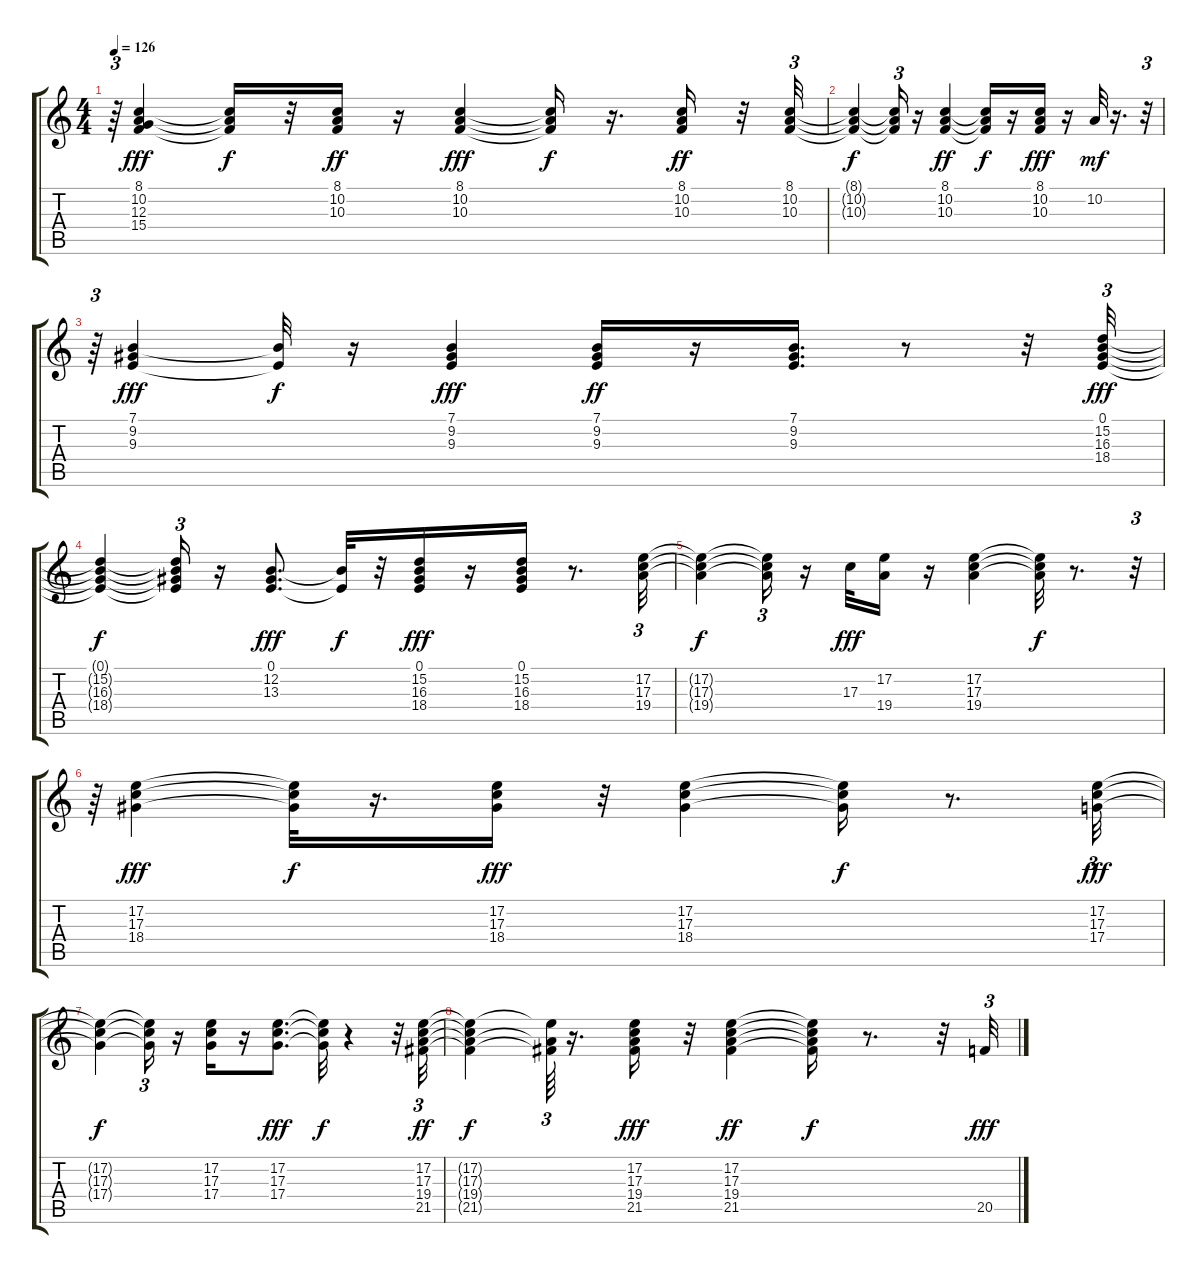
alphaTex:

\track "" {instrument electricpiano2}
\staff {score tabs}
\tuning (E4 B3 G3 D3 A2 E2) {hide}
\ts (4 4)
\tempo 126
\clef g2
\ks c
r.64{tu (3 2) dy ff} (8.1 10.2 12.3 15.4).4{dy fff} (8.1{t} 10.2{t} 15.4{t}).16{dy f} r.32 (8.1 10.2 10.3).16{dy ff} r.16 (8.1 10.2 10.3).4{dy fff} (8.1{t} 10.2{t} 10.3{t}).16{dy f} r.16{d} (8.1 10.2 10.3).16{dy ff} r.32 (8.1 10.2 10.3).32{tu (3 2)} |
(8.1{t} 10.2{t} 10.3{t}).4{dy f} (8.1{t} 10.2{t} 10.3{t}).16{tu (3 2)} r.16 (8.1 10.2 10.3).4{dy ff} (8.1{t} 10.2{t} 10.3{t}).16{dy f} r.16 (8.1 10.2 10.3).16{dy fff} r.16 10.2.32{dy mf} r.16{d} r.32{tu (3 2)} |
r.64{tu (3 2)} (7.1 9.2 9.3).4{dy fff} (7.1{t} 9.3{t}).32{dy f} r.16 (7.1 9.2 9.3).4{dy fff} (7.1 9.2 9.3).16{dy ff} r.16 (7.1 9.2 9.3).16{d} r.8 r.32 (0.1 15.2 16.3 18.4).32{tu (3 2) dy fff} |
(0.1{t} 15.2{t} 16.3{t} 18.4{t}).4{dy f} (0.1{t} 15.2{t} 16.3{t} 18.4{t}).16{tu (3 2)} r.16 (0.1 12.2 13.3).8{d dy fff} (0.1{t} 12.2{t}).32{dy f} r.32 (0.1 15.2 16.3 18.4).16{dy fff} r.16 (0.1 15.2 16.3 18.4).16 r.8{d} (17.2 17.3 19.4).32{tu (3 2)} |
(17.2{t} 17.3{t} 19.4{t}).4{dy f} (17.2{t} 17.3{t} 19.4{t}).16{tu (3 2)} r.16 17.3.32{dy fff} (17.2 19.4).16 r.16 (17.2 17.3 19.4).4 (17.2{t} 17.3{t} 19.4{t}).32{dy f} r.8{d} r.32{tu (3 2)} |
r.64{tu (3 2)} (17.2 17.3 18.4).4{dy fff} (17.2{t} 17.3{t} 18.4{t}).32{dy f} r.16{d} (17.2 17.3 18.4).16{dy fff} r.32 (17.2 17.3 18.4).4 (17.2{t} 17.3{t} 18.4{t}).16{dy f} r.8{d} (17.2 17.3 17.4).32{tu (3 2) dy fff} |
(17.2{t} 17.3{t} 17.4{t}).4{dy f} (17.2{t} 17.3{t} 17.4{t}).16{tu (3 2)} r.16 (17.2 17.3 17.4).16 r.16 (17.2 17.3 17.4).8{d dy fff} (17.2{t} 17.3{t} 17.4{t}).32{dy f} r.4 r.32 (17.2 17.3 19.4 21.5).32{tu (3 2) dy ff} |
(17.2{t} 17.3{t} 19.4{t} 21.5{t}).4{dy f} (17.2{t} 19.4{t} 21.5{t}).64{tu (3 2)} r.16{d} (17.2 17.3 19.4 21.5).16{dy fff} r.32 (17.2 17.3 19.4 21.5).4{dy ff} (17.2{t} 17.3{t} 19.4{t} 21.5{t}).16{dy f} r.8{d} r.32 20.5.32{tu (3 2) dy fff}
